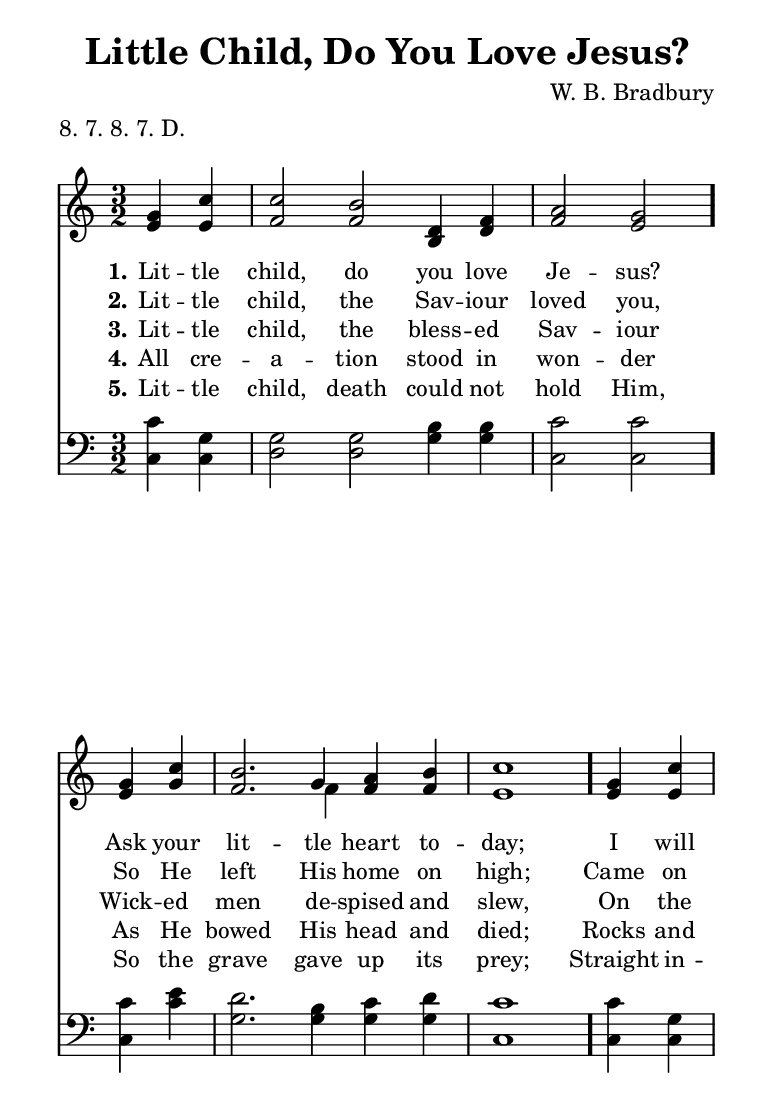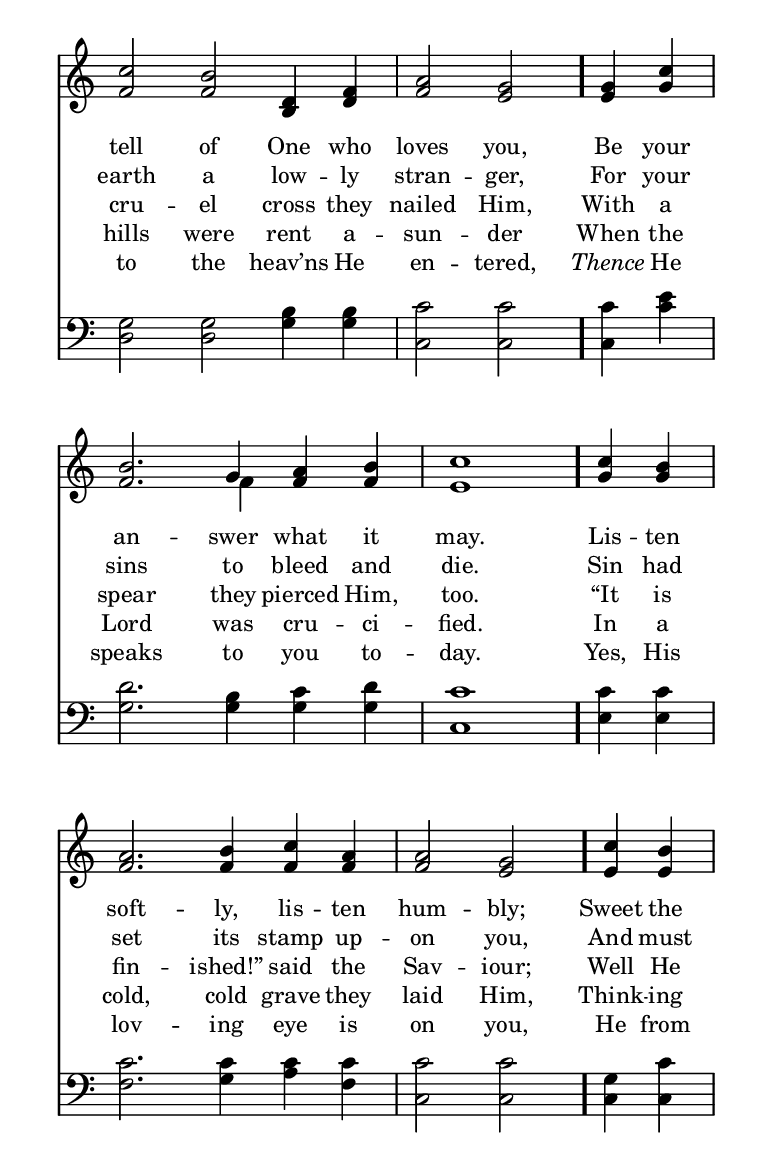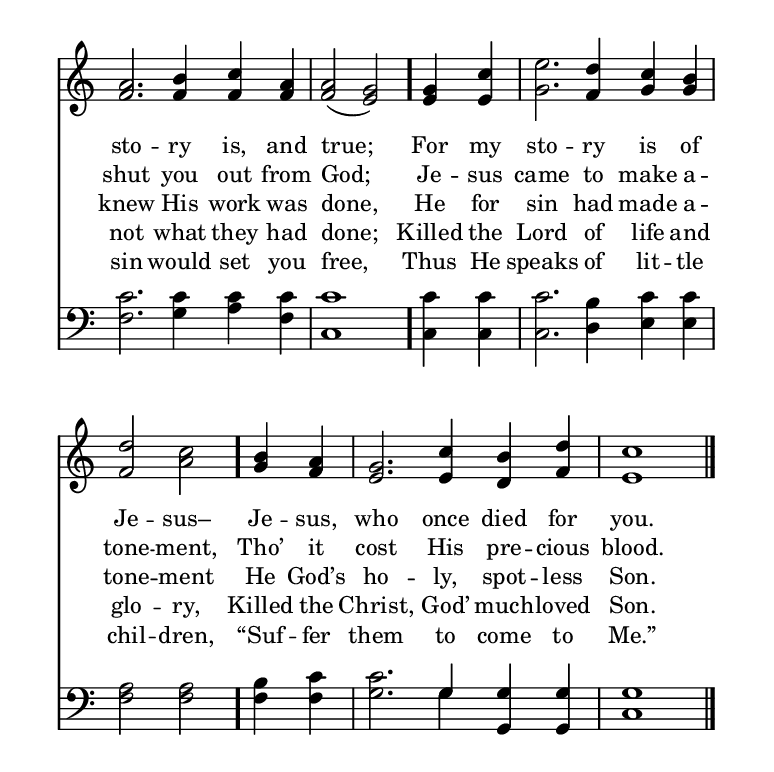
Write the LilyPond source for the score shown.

\include "common/global.ily"
\paper {
  \include "common/paper.ily"
}

\header{
  %children
  hymnnumber = "319"
  title = "Little Child, Do You Love Jesus?"
  tunename = "Whither Pilgrims"
  meter = "8. 7. 8. 7. D."
  poet = ""
  composer = "W. B. Bradbury"
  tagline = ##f
}

global = {
  \include "common/overrides.ily"
  \override Staff.TimeSignature.style = #'numbered
  \time 3/2
  \override Score.MetronomeMark.transparent = ##t % hide all fermata changes too
  \tempo 4=120
  \key c \major
  \partial 2
  \autoBeamOff
}

patternA = { c4 c | c2 c }
patternB = { c4 c | c2. c4 c c | c1 }
patternC = { c4 c | c2. c4 c c | c2 c }

notesSoprano = {
\global
\relative c'' {

  \changePitch \patternA { g c | c b d, f | a g }
  \changePitch \patternB { g c | b g a b | c }
  \changePitch \patternA { g c | c b d, f | a g }
  \changePitch \patternB { g c | b g a b | c }

  \changePitch \patternC { c b | a b c a | a g }
  \changePitch \patternC { c b | a b c a | a( g) }
  \changePitch \patternC { g c | e d c b | d c }
  \changePitch \patternB { b a | g c b d | c }

  \bar "|."

}
}

notesAlto = {
\global
\relative e' {

  \changePitch \patternA { e e | f f b, d | f e }
  \changePitch \patternB { e g | f f f f | e }
  \changePitch \patternA { e e | f f b, d | f e }
  \changePitch \patternB { e g | f f f f | e }

  \changePitch \patternC { g g | f f f f | f e }
  \changePitch \patternC { e e | f f f f | f( e) }
  \changePitch \patternC { e e | g f g g | f a }
  \changePitch \patternB { g f | e e d f | e }

}
}

notesTenor = {
\global
\relative a {

  \changePitch \patternA { c g | g g b b | c c }
  \changePitch \patternB { c e | d b c d | c }
  \changePitch \patternA { c g | g g b b | c c }
  \changePitch \patternB { c e | d b c d | c }

  \changePitch \patternC { c c | c c c c | c c }
  \changePitch \patternB { g c | c c c c | c }
  \changePitch \patternC { c c | c b c c | a a }
  \changePitch \patternB { b c | c g g g | g }

}
}

notesBass = {
\global
\relative f {

  \changePitch \patternA { c c | d d g g | c, c }
  \changePitch \patternB { c c' | g g g g | c, }
  \changePitch \patternA { c c | d d g g | c, c }
  \changePitch \patternB { c c' | g g g g | c, }

  \changePitch \patternC { e e | f g a f | c c }
  \changePitch \patternB { c c | f g a f | c }
  \changePitch \patternC { c c | c d e e | f f }
  \changePitch \patternB { f f | g g g, g | c }

}
}

wordsA = \lyricmode {
\set stanza = "1."

Lit -- tle child, do you love Je -- sus? \bar "."
Ask your lit -- tle heart to -- day; \bar "."
I will tell of One who loves you, \bar "."
Be your an -- swer what it may. \bar "."
Lis -- ten soft -- ly, lis -- ten hum -- bly; \bar "."
Sweet the sto -- ry is, and true; \bar "."
For my sto -- ry is of Je -- sus– \bar "."
Je -- sus, who once died for you. \bar "."

}

wordsB = \lyricmode {
\set stanza = "2."

Lit -- tle child, the Sav -- iour loved you,
So He left His home on high;
Came on earth a low -- ly stran -- ger,
For your sins to bleed and die.
Sin had set its stamp up -- on you,
And must shut you out from God;
Je -- sus came to make a -- tone -- ment,
Tho’ it cost His pre -- cious blood.

}

wordsC = \lyricmode {
\set stanza = "3."

Lit -- tle child, the bless -- ed Sav -- iour
Wick -- ed men de -- spised and slew,
On the cru -- el cross they nailed Him,
With a spear they pierced Him, too.
“It is fin -- ished!” said the Sav -- iour;
Well He knew His work was done,
He for sin had made a -- tone -- ment
He God’s ho -- ly, spot -- less Son.

}

wordsD = \lyricmode {
\set stanza = "4."

All cre -- a -- tion stood in won -- der
As He bowed His head and died;
Rocks and hills were rent a -- sun -- der
When the Lord was cru -- ci -- fied.
In a cold, cold grave they laid Him,
Think -- ing not what they had done;
Killed the Lord of life and glo -- ry,
Killed the Christ, God’ much -- loved Son.

}

wordsE = \lyricmode {
\set stanza = "5."

Lit -- tle child, death could not hold Him,
So the grave gave up its prey;
Straight in -- to the heav’ns He en -- tered,
\italicsOn Thence \italicsOff He speaks to you to -- day.
Yes, His lov -- ing eye is on you,
He from sin would set you free,
Thus He speaks of lit -- tle chil -- dren,
“Suf -- fer them to come to Me.”

}

\score {
  \context ChoirStaff <<
    \context Staff = upper <<
      \set Staff.autoBeaming = ##f
      \set ChoirStaff.systemStartDelimiter = #'SystemStartBar
      \set ChoirStaff.printPartCombineTexts = ##f
      \partcombine #'(2 . 9) \notesSoprano \notesAlto
      \context NullVoice = sopranos { \voiceOne << \notesSoprano >> }
      \context NullVoice = altos { \voiceTwo << \notesAlto >> }
      \context Lyrics = one   \lyricsto sopranos \wordsA
      \context Lyrics = two   \lyricsto sopranos \wordsB
      \context Lyrics = three \lyricsto sopranos \wordsC
      \context Lyrics = four  \lyricsto sopranos \wordsD
      \context Lyrics = five  \lyricsto sopranos \wordsE
    >>
    \context Staff = men <<
      \set Staff.autoBeaming = ##f
      \clef bass
      \set ChoirStaff.printPartCombineTexts = ##f
      \partcombine #'(2 . 9) \notesTenor \notesBass
      \context NullVoice = tenors { \voiceOne << \notesTenor >> }
      \context NullVoice = basses { \voiceTwo << \notesBass >> }
    >>
  >>
  \layout {
    \include "common/layout.ily"
  }
  \midi{
    \include "common/midi.ily"
  }
}

\version "2.19.49"  % necessary for upgrading to future LilyPond versions.

% vi:set et ts=2 sw=2 ai nocindent syntax=lilypond:
